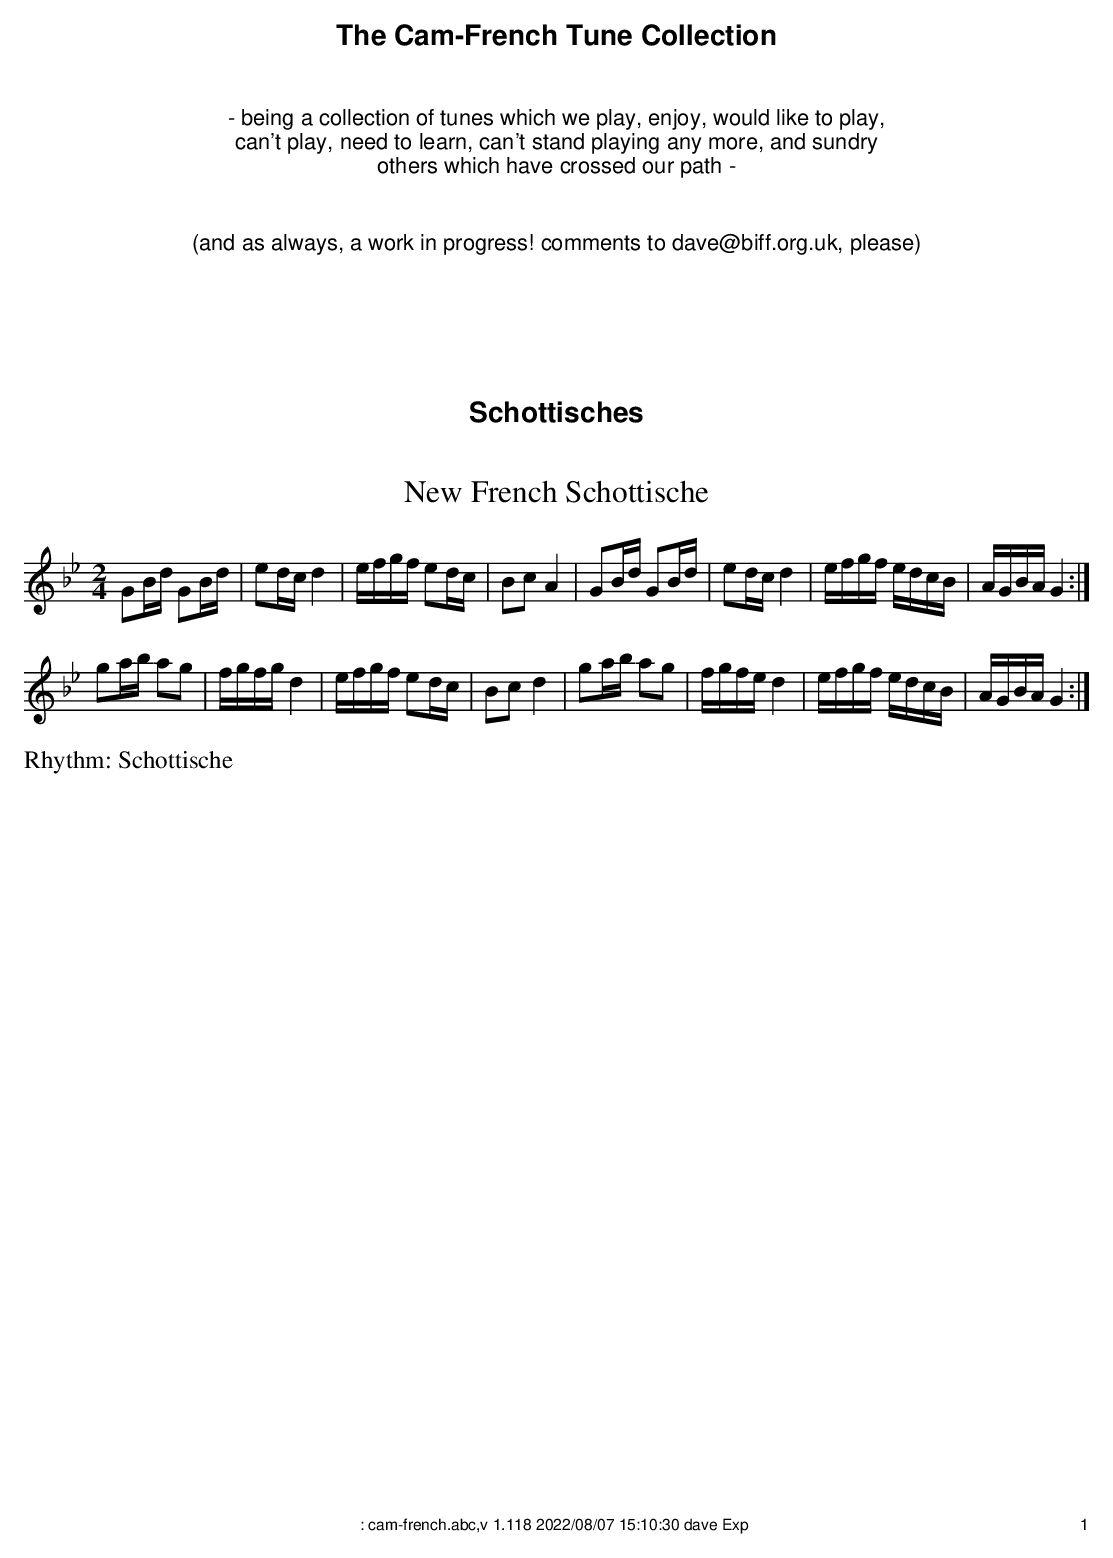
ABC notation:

X:1
T:New French Schottische
M:2/4
L:1/8
K:Gm
GB/d/ GB/d/|ed/c/ d2|e/f/g/f/ ed/c/|Bc A2| \
GB/d/ GB/d/|ed/c/ d2|e/f/g/f/ e/d/c/B/|A/G/B/A/ G2:|
ga/b/ ag|f/g/f/g/ d2|e/f/g/f/ ed/c/|Bc d2| \
ga/b/ ag|f/g/f/e/ d2|e/f/g/f/ e/d/c/B/|A/G/B/A/ G2:|
